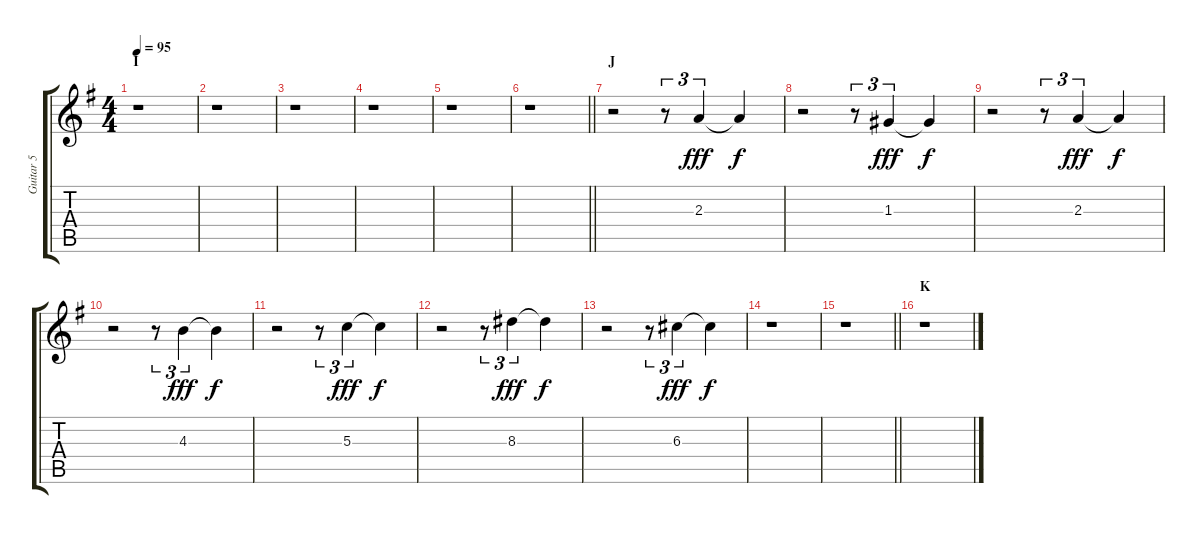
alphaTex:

\track ("Guitar 5" "Guitar 5") {instrument distortionguitar}
\staff {score tabs}
\tuning (E4 B3 G3 D3 A2 E2) {hide}
\ts (4 4)
\section ("" "I")
\tempo 95
\clef g2
\ks g
r.1{dy fff} |
r.1 |
r.1 |
r.1 |
r.1 |
\barLineRight lightlight
r.1 |
\section ("" "J")
r.2 r.8{tu (3 2)} 2.3.4{tu (3 2)} 2.3{t}.4{dy f} |
r.2 r.8{tu (3 2)} 1.3.4{tu (3 2) dy fff} 1.3{t}.4{dy f} |
r.2 r.8{tu (3 2)} 2.3.4{tu (3 2) dy fff} 2.3{t}.4{dy f} |
r.2 r.8{tu (3 2)} 4.3.4{tu (3 2) dy fff} 4.3{t}.4{dy f} |
r.2 r.8{tu (3 2)} 5.3.4{tu (3 2) dy fff} 5.3{t}.4{dy f} |
r.2 r.8{tu (3 2)} 8.3.4{tu (3 2) dy fff} 8.3{t}.4{dy f} |
r.2 r.8{tu (3 2)} 6.3.4{tu (3 2) dy fff} 6.3{t}.4{dy f} |
r.1 |
\barLineRight lightlight
r.1 |
\section ("" "K")
r.1
